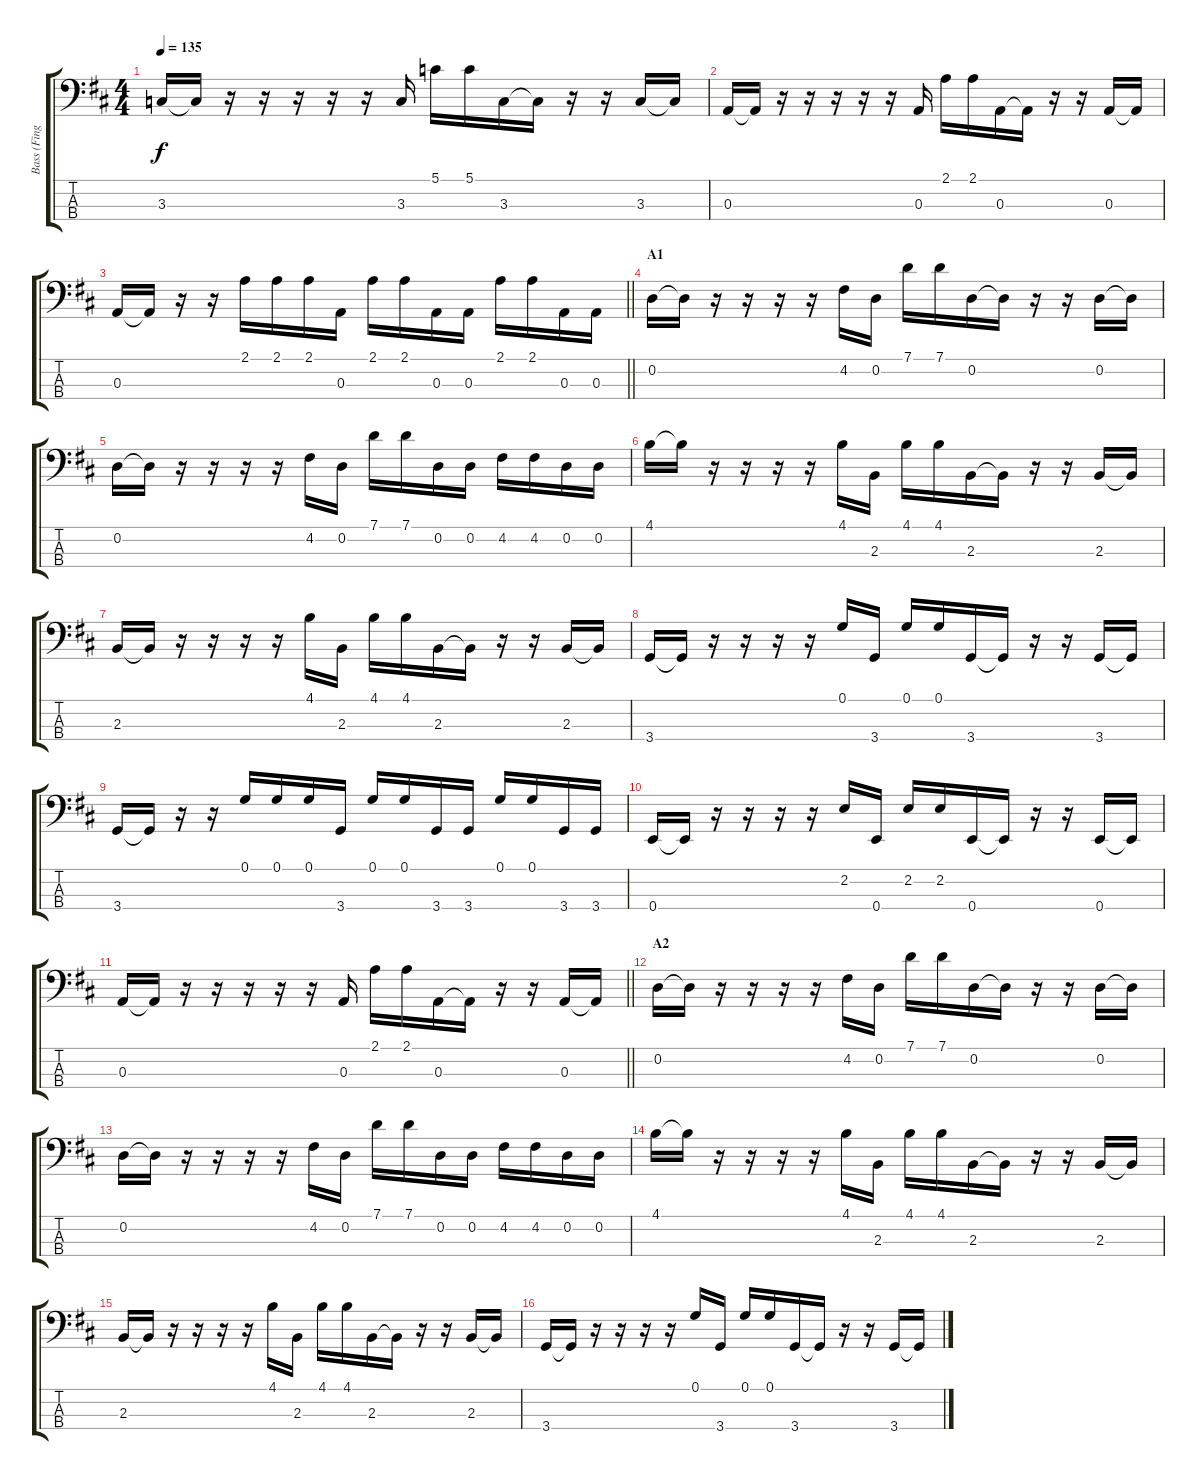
\track ("Bass (Finger)" "Bass (Fing") {instrument electricbassfinger}
\staff {score tabs}
\tuning (G2 D2 A1 E1) {hide}
\ts (4 4)
\tempo 135
\clef f4
\ks d
3.3.16{dy f} 3.3{t}.16 r.16 r.16 r.16 r.16 r.16 3.3.16 5.1.16 5.1.16 3.3.16 3.3{t}.16 r.16 r.16 3.3.16 3.3{t}.16 |
0.3.16 0.3{t}.16 r.16 r.16 r.16 r.16 r.16 0.3.16 2.1.16 2.1.16 0.3.16 0.3{t}.16 r.16 r.16 0.3.16 0.3{t}.16 |
\barLineRight lightlight
0.3.16 0.3{t}.16 r.16 r.16 2.1.16 2.1.16 2.1.16 0.3.16 2.1.16 2.1.16 0.3.16 0.3.16 2.1.16 2.1.16 0.3.16 0.3.16 |
\section ("" "A1")
0.2.16 0.2{t}.16 r.16 r.16 r.16 r.16 4.2.16 0.2.16 7.1.16 7.1.16 0.2.16 0.2{t}.16 r.16 r.16 0.2.16 0.2{t}.16 |
0.2.16 0.2{t}.16 r.16 r.16 r.16 r.16 4.2.16 0.2.16 7.1.16 7.1.16 0.2.16 0.2.16 4.2.16 4.2.16 0.2.16 0.2.16 |
4.1.16 4.1{t}.16 r.16 r.16 r.16 r.16 4.1.16 2.3.16 4.1.16 4.1.16 2.3.16 2.3{t}.16 r.16 r.16 2.3.16 2.3{t}.16 |
2.3.16 2.3{t}.16 r.16 r.16 r.16 r.16 4.1.16 2.3.16 4.1.16 4.1.16 2.3.16 2.3{t}.16 r.16 r.16 2.3.16 2.3{t}.16 |
3.4.16 3.4{t}.16 r.16 r.16 r.16 r.16 0.1.16 3.4.16 0.1.16 0.1.16 3.4.16 3.4{t}.16 r.16 r.16 3.4.16 3.4{t}.16 |
3.4.16 3.4{t}.16 r.16 r.16 0.1.16 0.1.16 0.1.16 3.4.16 0.1.16 0.1.16 3.4.16 3.4.16 0.1.16 0.1.16 3.4.16 3.4.16 |
0.4.16 0.4{t}.16 r.16 r.16 r.16 r.16 2.2.16 0.4.16 2.2.16 2.2.16 0.4.16 0.4{t}.16 r.16 r.16 0.4.16 0.4{t}.16 |
\barLineRight lightlight
0.3.16 0.3{t}.16 r.16 r.16 r.16 r.16 r.16 0.3.16 2.1.16 2.1.16 0.3.16 0.3{t}.16 r.16 r.16 0.3.16 0.3{t}.16 |
\section ("" "A2")
0.2.16 0.2{t}.16 r.16 r.16 r.16 r.16 4.2.16 0.2.16 7.1.16 7.1.16 0.2.16 0.2{t}.16 r.16 r.16 0.2.16 0.2{t}.16 |
0.2.16 0.2{t}.16 r.16 r.16 r.16 r.16 4.2.16 0.2.16 7.1.16 7.1.16 0.2.16 0.2.16 4.2.16 4.2.16 0.2.16 0.2.16 |
4.1.16 4.1{t}.16 r.16 r.16 r.16 r.16 4.1.16 2.3.16 4.1.16 4.1.16 2.3.16 2.3{t}.16 r.16 r.16 2.3.16 2.3{t}.16 |
2.3.16 2.3{t}.16 r.16 r.16 r.16 r.16 4.1.16 2.3.16 4.1.16 4.1.16 2.3.16 2.3{t}.16 r.16 r.16 2.3.16 2.3{t}.16 |
3.4.16 3.4{t}.16 r.16 r.16 r.16 r.16 0.1.16 3.4.16 0.1.16 0.1.16 3.4.16 3.4{t}.16 r.16 r.16 3.4.16 3.4{t}.16
